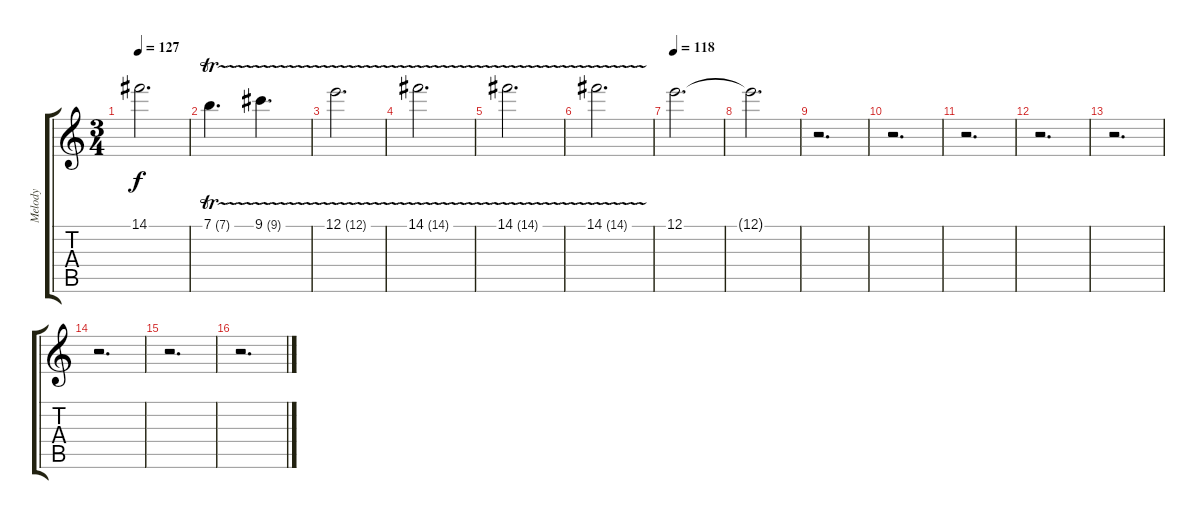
\track ("Melody" "Melody") {instrument acousticguitarsteel}
\staff {score tabs}
\tuning (E4 B3 G3 D3 A2 E2) {hide}
\ts (3 4)
\tempo 127
\clef g2
\ks c
14.1{t}.2{d dy f} |
7.1{tr (7 32)}.4{d} 9.1{tr (9 32)}.4{d} |
12.1{tr (12 32)}.2{d} |
14.1{tr (14 32)}.2{d} |
14.1{tr (14 32)}.2{d} |
14.1{tr (14 32)}.2{d} |
\tempo 118
12.1.2{d} |
12.1{t}.2{d} |
r.2{d} |
r.2{d} |
r.2{d} |
r.2{d} |
r.2{d} |
r.2{d} |
r.2{d} |
r.2{d}
